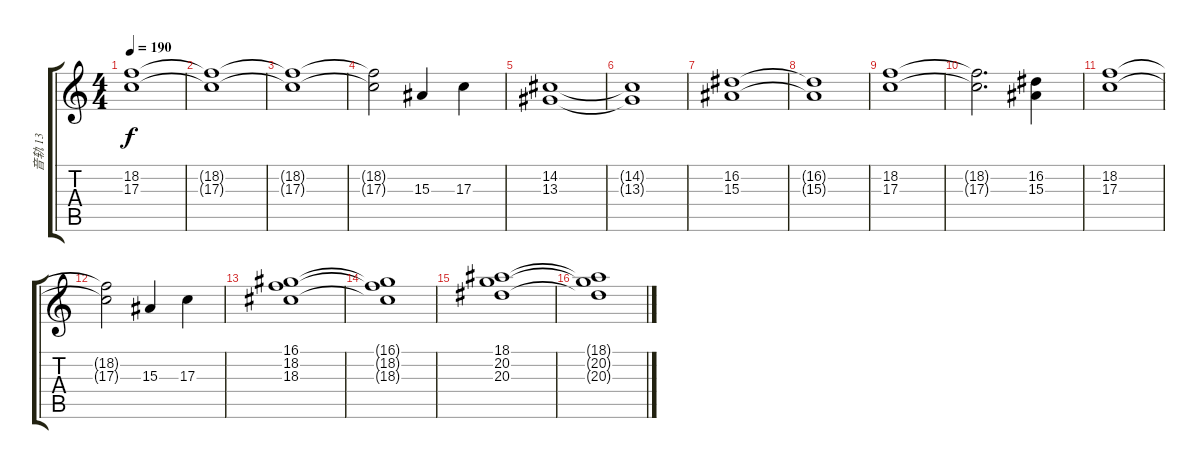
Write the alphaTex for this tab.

\track ("音轨 13" "音轨 13") {instrument pad5bowed}
\staff {score tabs}
\tuning (E4 B3 G3 D3 A2 E2) {hide}
\ts (4 4)
\tempo 190
\clef g2
\ks c
(18.2 17.3).1{dy f} |
(18.2{t} 17.3{t}).1 |
(18.2{t} 17.3{t}).1 |
(18.2{t} 17.3{t}).2 15.3.4 17.3.4 |
(14.2 13.3).1 |
(14.2{t} 13.3{t}).1 |
(16.2 15.3).1 |
(16.2{t} 15.3{t}).1 |
(18.2 17.3).1 |
(18.2{t} 17.3{t}).2{d} (16.2 15.3).4 |
(18.2 17.3).1 |
(18.2{t} 17.3{t}).2 15.3.4 17.3.4 |
(16.1 18.2 18.3).1 |
(16.1{t} 18.2{t} 18.3{t}).1 |
(18.1 20.2 20.3).1 |
(18.1{t} 20.2{t} 20.3{t}).1
